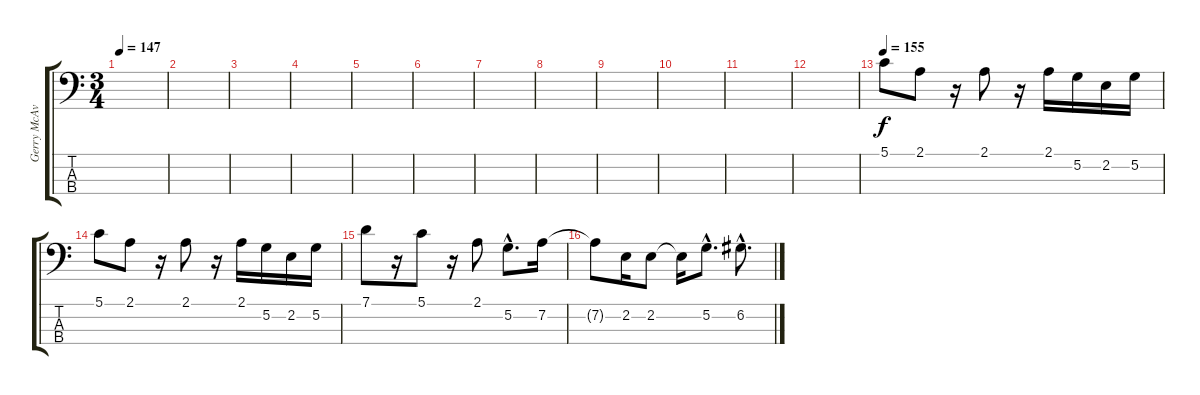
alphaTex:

\track ("Gerry McAvoy" "Gerry McAv") {instrument electricbasspick}
\staff {score tabs}
\tuning (G2 D2 A1 E1) {hide}
\ts (3 4)
\tempo 147
\clef f4
\ks c
|
|
|
|
|
|
|
|
|
|
|
|
\tempo 155
5.1.8 2.1.8 r.16 2.1.8 r.16 2.1.16 5.2.16 2.2.16 5.2.16 |
5.1.8 2.1.8 r.16 2.1.8 r.16 2.1.16 5.2.16 2.2.16 5.2.16 |
7.1.8 r.16 5.1.8 r.16 2.1.8 5.2{hac}.8{d} 7.2.16 |
7.2{t}.8 2.2.16 2.2.8 2.2{t}.16 5.2{hac}.8{d} 6.2{hac}.8{d}
